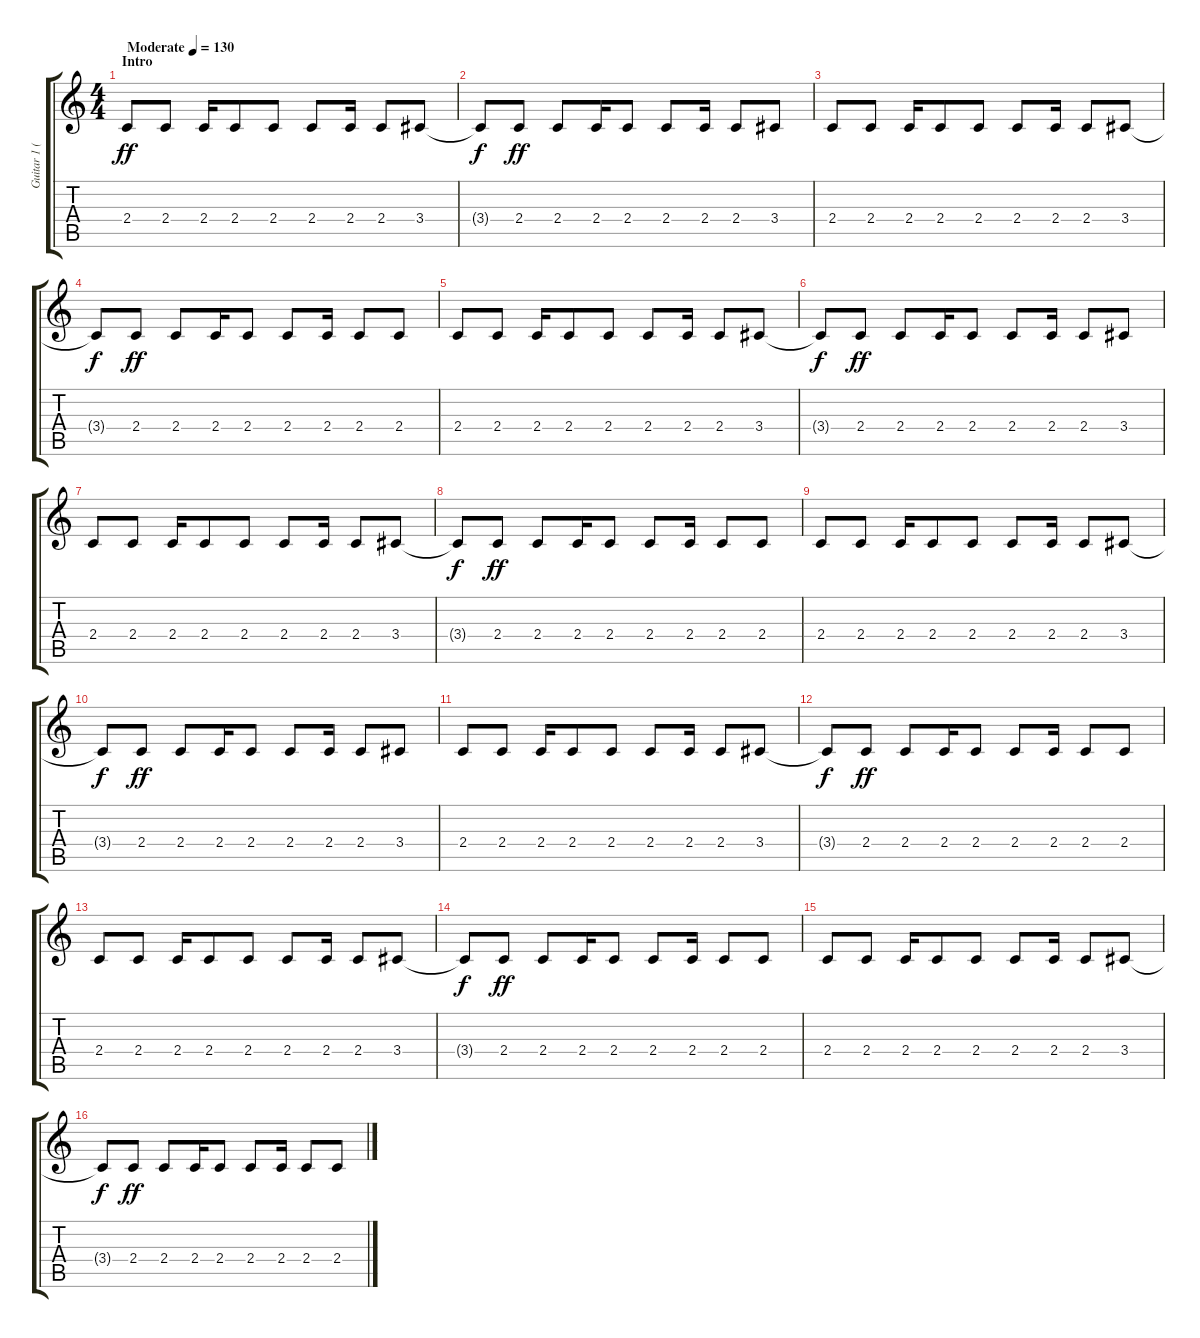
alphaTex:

\track ("Guitar 1 (Steph)" "Guitar 1 (") {instrument overdrivenguitar}
\staff {score tabs}
\tuning (C4 G3 Eb3 Bb2 F2 C2) {hide}
\ts (4 4)
\section ("" "Intro")
\tempo (130 "Moderate")
\clef g2
\ks c
2.4.8{dy ff instrument distortionguitar} 2.4.8 2.4.16 2.4.8 2.4.8 2.4.8 2.4.16 2.4.8 3.4.8 |
3.4{t}.8{dy f} 2.4.8{dy ff} 2.4.8 2.4.16 2.4.8 2.4.8 2.4.16 2.4.8 3.4.8 |
2.4.8 2.4.8 2.4.16 2.4.8 2.4.8 2.4.8 2.4.16 2.4.8 3.4.8 |
3.4{t}.8{dy f} 2.4.8{dy ff} 2.4.8 2.4.16 2.4.8 2.4.8 2.4.16 2.4.8 2.4.8 |
2.4.8 2.4.8 2.4.16 2.4.8 2.4.8 2.4.8 2.4.16 2.4.8 3.4.8 |
3.4{t}.8{dy f} 2.4.8{dy ff} 2.4.8 2.4.16 2.4.8 2.4.8 2.4.16 2.4.8 3.4.8 |
2.4.8 2.4.8 2.4.16 2.4.8 2.4.8 2.4.8 2.4.16 2.4.8 3.4.8 |
3.4{t}.8{dy f} 2.4.8{dy ff} 2.4.8 2.4.16 2.4.8 2.4.8 2.4.16 2.4.8 2.4.8 |
2.4.8{volume 10 instrument distortionguitar} 2.4.8 2.4.16 2.4.8 2.4.8 2.4.8 2.4.16 2.4.8 3.4.8 |
3.4{t}.8{dy f} 2.4.8{dy ff} 2.4.8 2.4.16 2.4.8 2.4.8 2.4.16 2.4.8 3.4.8 |
2.4.8 2.4.8 2.4.16 2.4.8 2.4.8 2.4.8 2.4.16 2.4.8 3.4.8 |
3.4{t}.8{dy f} 2.4.8{dy ff} 2.4.8 2.4.16 2.4.8 2.4.8 2.4.16 2.4.8 2.4.8 |
2.4.8 2.4.8 2.4.16 2.4.8 2.4.8 2.4.8 2.4.16 2.4.8 3.4.8 |
3.4{t}.8{dy f} 2.4.8{dy ff} 2.4.8 2.4.16 2.4.8 2.4.8 2.4.16 2.4.8 2.4.8 |
2.4.8 2.4.8 2.4.16 2.4.8 2.4.8 2.4.8 2.4.16 2.4.8 3.4.8 |
3.4{t}.8{dy f} 2.4.8{dy ff} 2.4.8 2.4.16 2.4.8 2.4.8 2.4.16 2.4.8 2.4.8
